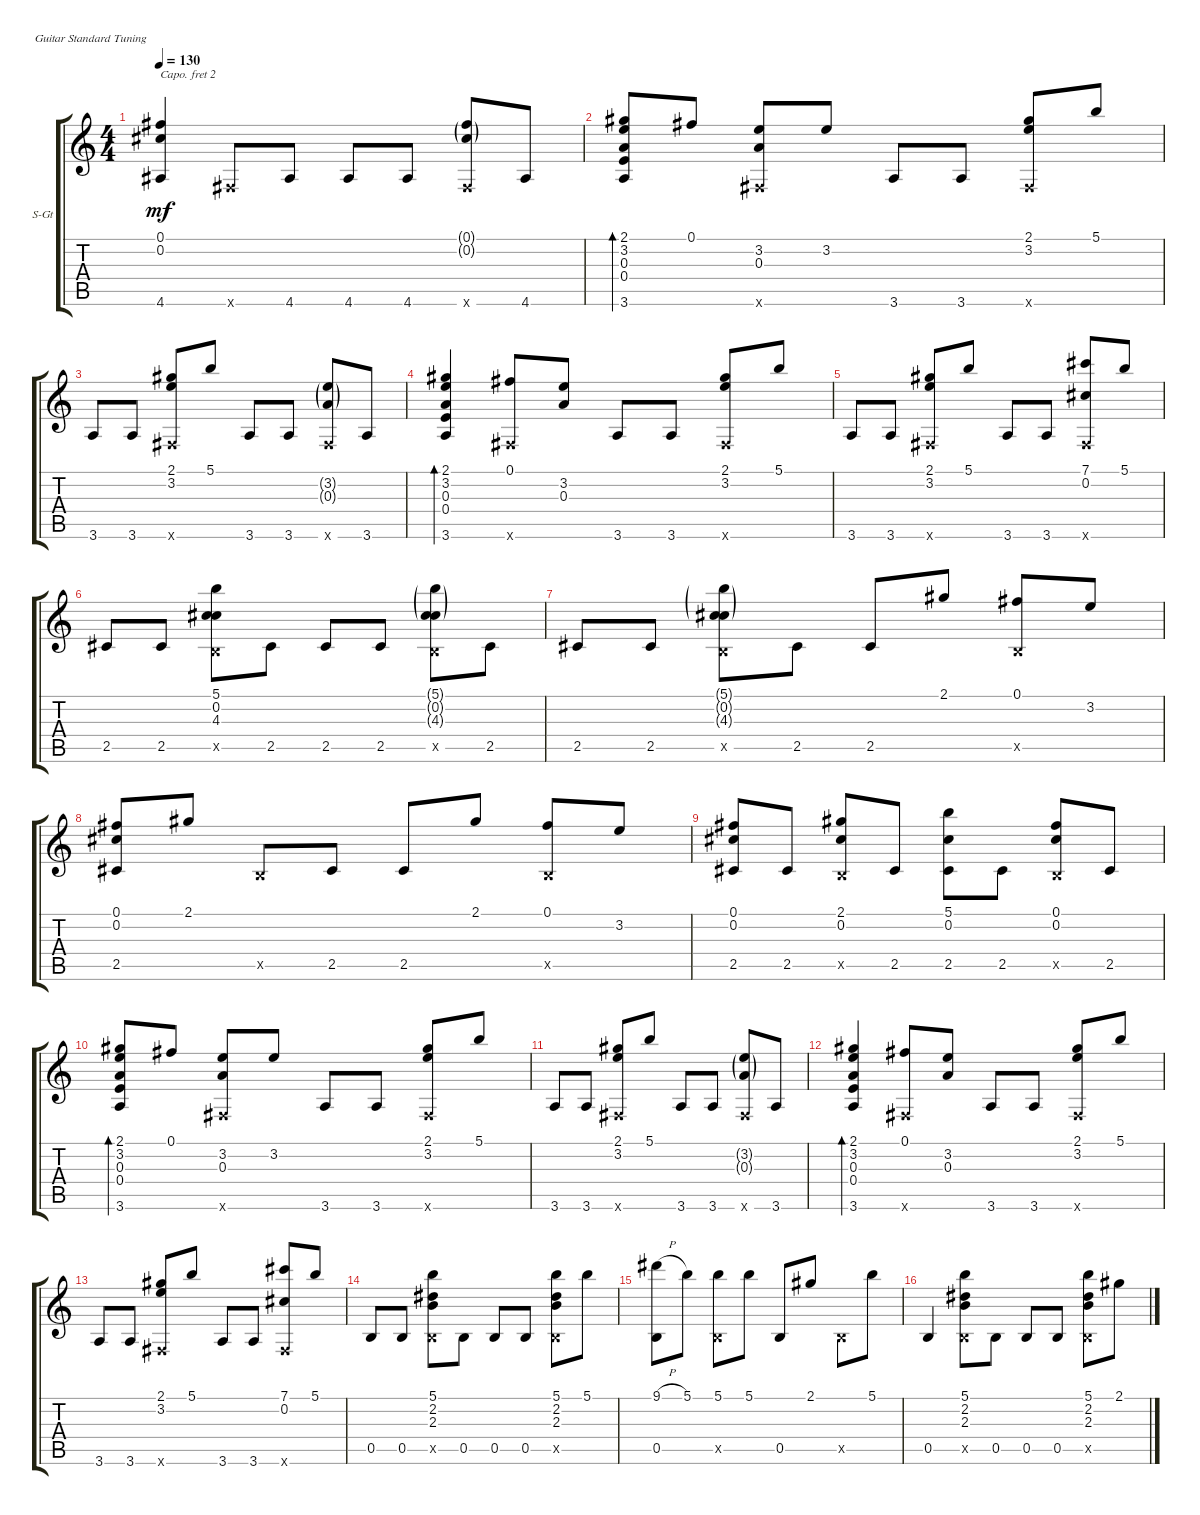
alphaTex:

\defaultSystemsLayout 4
\bracketExtendMode groupsimilarinstruments
\firstSystemTrackNameOrientation horizontal
\otherSystemsTrackNameOrientation horizontal
\track ("Steel Guitar" "S-Gt") {instrument acousticguitarsteel}
\staff {score tabs}
\capo 2
\tuning (E4 B3 G3 D3 A2 E2)
\ts (4 4)
\tempo 130
\clef g2
\ks c
(4.6 0.1 0.2).4{dy mf} 0.6{x}.8 4.6.8 4.6.8 4.6.8 (0.6{x} 0.1{g} 0.2{g}).8 4.6.8 |
(3.6 2.1 3.2 0.3 0.4).8{bd 114} 0.1.8 (3.2 0.3 0.6{x}).8 3.2.8 3.6.8 3.6.8 (0.6{x} 3.2 2.1).8 5.1.8 |
3.6.8 3.6.8 (0.6{x} 3.2 2.1).8 5.1.8 3.6.8 3.6.8 (0.6{x} 3.2{g} 0.3{g}).8 3.6.8 |
(3.6 2.1 3.2 0.3 0.4).4{bd 114} (0.6{x} 0.1).8 (3.2 0.3).8 3.6.8 3.6.8 (0.6{x} 2.1 3.2).8 5.1.8 |
3.6.8 3.6.8 (0.6{x} 2.1 3.2).8 5.1.8 3.6.8 3.6.8 (0.6{x} 7.1 0.2).8 5.1.8 |
2.5.8 2.5.8 (0.5{x} 5.1 0.2 4.3).8 2.5.8 2.5.8 2.5.8 (0.5{x} 5.1{g} 0.2{g} 4.3{g}).8 2.5.8 |
2.5.8 2.5.8 (0.5{x} 5.1{g} 0.2{g} 4.3{g}).8 2.5.8 2.5.8 2.1.8 (0.1 0.5{x}).8 3.2.8 |
(0.2 0.1 2.5).8 2.1.8 0.5{x}.8 2.5.8 2.5.8 2.1.8 (0.1 0.5{x}).8 3.2.8 |
(2.5 0.1 0.2).8 2.5.8 (0.5{x} 2.1 0.2).8 2.5.8 (2.5 5.1 0.2).8 2.5.8 (0.5{x} 0.1 0.2).8 2.5.8 |
(3.6 2.1 3.2 0.3 0.4).8{bd 114} 0.1.8 (3.2 0.3 0.6{x}).8 3.2.8 3.6.8 3.6.8 (0.6{x} 2.1 3.2).8 5.1.8 |
3.6.8 3.6.8 (0.6{x} 2.1 3.2).8 5.1.8 3.6.8 3.6.8 (0.6{x} 0.3{g} 3.2{g}).8 3.6.8 |
(3.6 2.1 3.2 0.3 0.4).4{bd 114} (0.1 0.6{x}).8 (3.2 0.3).8 3.6.8 3.6.8 (0.6{x} 2.1 3.2).8 5.1.8 |
3.6.8 3.6.8 (0.6{x} 3.2 2.1).8 5.1.8 3.6.8 3.6.8 (0.6{x} 7.1 0.2).8 5.1.8 |
0.5.8 0.5.8 (0.5{x} 5.1 2.2 2.3).8 0.5.8 0.5.8 0.5.8 (0.5{x} 5.1 2.2 2.3).8 5.1.8 |
(9.1{h} 0.5).8 5.1.8 (5.1 0.5{x}).8 5.1.8 0.5.8 2.1.8 0.5{x}.8 5.1.8 |
0.5.4 (0.5{x} 5.1 2.2 2.3).8 0.5.8 0.5.8 0.5.8 (0.5{x} 5.1 2.2 2.3).8 2.1.8
